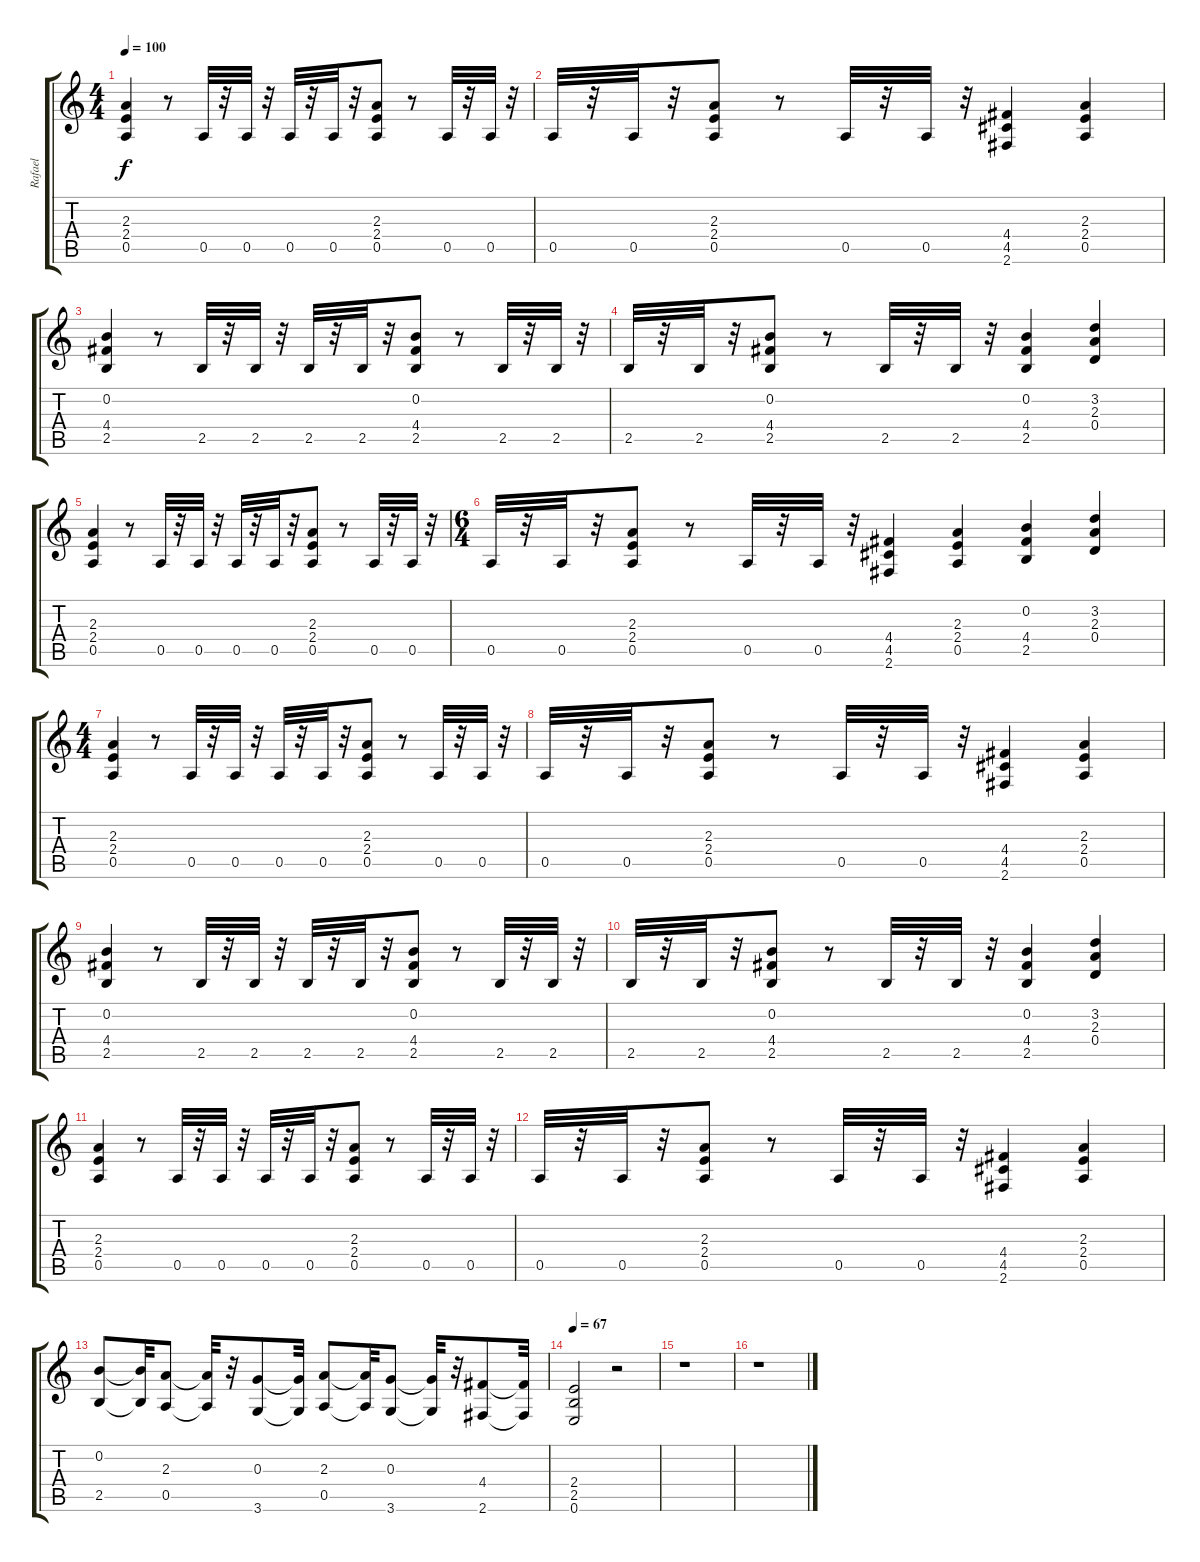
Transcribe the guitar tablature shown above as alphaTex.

\track ("Rafael" "Rafael") {instrument distortionguitar}
\staff {score tabs}
\tuning (E4 B3 G3 D3 A2 E2) {hide}
\ts (4 4)
\tempo 100
\clef g2
\ks c
(2.3 2.4 0.5).4{dy f} r.8 0.5.32 r.32 0.5.32 r.32 0.5.32 r.32 0.5.32 r.32 (2.3 2.4 0.5).8 r.8 0.5.32 r.32 0.5.32 r.32 |
0.5.32 r.32 0.5.32 r.32 (2.3 2.4 0.5).8 r.8 0.5.32 r.32 0.5.32 r.32 (4.4 4.5 2.6).4 (2.3 2.4 0.5).4 |
(0.2 4.4 2.5).4 r.8 2.5.32 r.32 2.5.32 r.32 2.5.32 r.32 2.5.32 r.32 (0.2 4.4 2.5).8 r.8 2.5.32 r.32 2.5.32 r.32 |
2.5.32 r.32 2.5.32 r.32 (0.2 4.4 2.5).8 r.8 2.5.32 r.32 2.5.32 r.32 (0.2 4.4 2.5).4 (3.2 2.3 0.4).4 |
(2.3 2.4 0.5).4 r.8 0.5.32 r.32 0.5.32 r.32 0.5.32 r.32 0.5.32 r.32 (2.3 2.4 0.5).8 r.8 0.5.32 r.32 0.5.32 r.32 |
\ts (6 4)
0.5.32 r.32 0.5.32 r.32 (2.3 2.4 0.5).8 r.8 0.5.32 r.32 0.5.32 r.32 (4.4 4.5 2.6).4 (2.3 2.4 0.5).4 (0.2 4.4 2.5).4 (3.2 2.3 0.4).4 |
\ts (4 4)
(2.3 2.4 0.5).4 r.8 0.5.32 r.32 0.5.32 r.32 0.5.32 r.32 0.5.32 r.32 (2.3 2.4 0.5).8 r.8 0.5.32 r.32 0.5.32 r.32 |
0.5.32 r.32 0.5.32 r.32 (2.3 2.4 0.5).8 r.8 0.5.32 r.32 0.5.32 r.32 (4.4 4.5 2.6).4 (2.3 2.4 0.5).4 |
(0.2 4.4 2.5).4 r.8 2.5.32 r.32 2.5.32 r.32 2.5.32 r.32 2.5.32 r.32 (0.2 4.4 2.5).8 r.8 2.5.32 r.32 2.5.32 r.32 |
2.5.32 r.32 2.5.32 r.32 (0.2 4.4 2.5).8 r.8 2.5.32 r.32 2.5.32 r.32 (0.2 4.4 2.5).4 (3.2 2.3 0.4).4 |
(2.3 2.4 0.5).4 r.8 0.5.32 r.32 0.5.32 r.32 0.5.32 r.32 0.5.32 r.32 (2.3 2.4 0.5).8 r.8 0.5.32 r.32 0.5.32 r.32 |
0.5.32 r.32 0.5.32 r.32 (2.3 2.4 0.5).8 r.8 0.5.32 r.32 0.5.32 r.32 (4.4 4.5 2.6).4 (2.3 2.4 0.5).4 |
(0.2 2.5).8 (0.2{t} 2.5{t}).32 (2.3 0.5).8 (2.3{t} 0.5{t}).32 r.32 (0.3 3.6).8 (0.3{t} 3.6{t}).32 (2.3 0.5).8 (2.3{t} 0.5{t}).32 (0.3 3.6).8 (0.3{t} 3.6{t}).32 r.32 (4.4 2.6).8 (4.4{t} 2.6{t}).32 |
\tempo 67
(2.4 2.5 0.6).2 r.2 |
r.1 |
r.1
